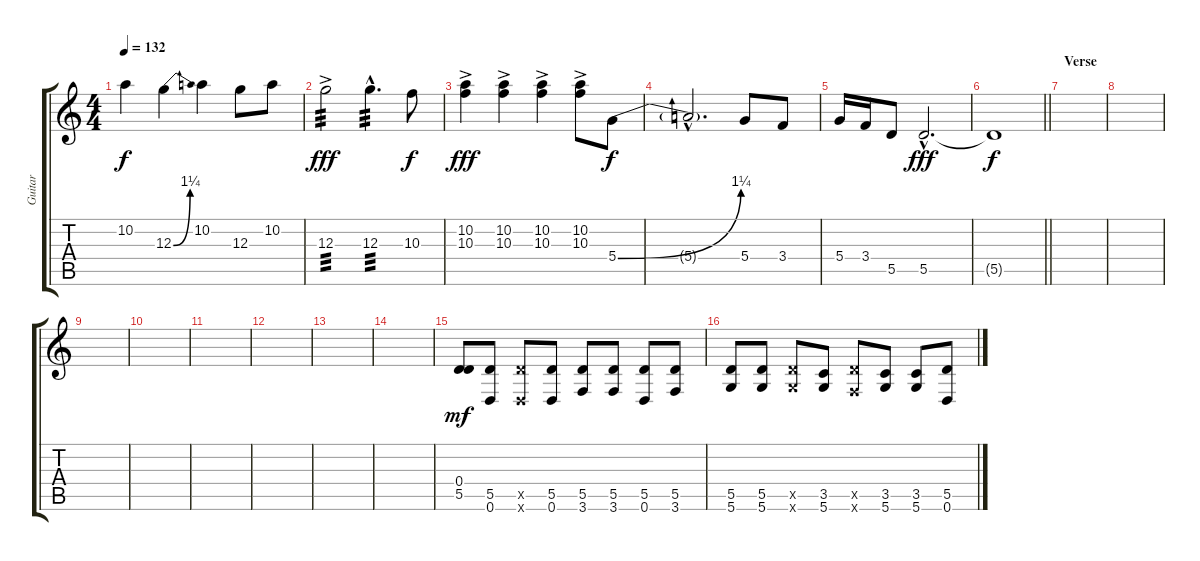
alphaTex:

\track ("Guitar" "Guitar") {instrument electricguitarclean}
\staff {score tabs}
\tuning (E4 B3 G3 D3 A2 D2) {hide}
\ts (4 4)
\tempo 132
\clef g2
\ks c
10.2.4{dy f} 12.3{be (bend 0 0 60 5)}.4 10.2.4 12.3.8 10.2.8 |
12.3{ac}.2{tp 3 dy fff} 12.3{hac}.4{d tp 3} 10.3.8{dy f} |
(10.2{ac} 10.3{ac}).4{dy fff} (10.2{ac} 10.3{ac}).4 (10.2{ac} 10.3{ac}).4 (10.2{ac} 10.3{ac}).8 5.4{be (bend 0 0 60 5)}.8{dy f} |
5.4{hac t}.2{d} 5.4.8 3.4.8 |
5.4.16 3.4.16 5.5.8 5.5{hac}.2{d dy fff} |
\barLineRight lightlight
5.5{t}.1{dy f} |
\section ("" "Verse")
|
|
|
|
|
|
|
|
(0.4 5.5).8{dy mf instrument electricguitarclean} (5.5 0.6).8 (5.5{x} 0.6{x}).8 (5.5 0.6).8 (5.5 3.6).8 (5.5 3.6).8 (5.5 0.6).8 (5.5 3.6).8 |
(5.5 5.6).8 (5.5 5.6).8 (5.5{x} 5.6{x}).8 (3.5 5.6).8 (5.5{x} 3.6{x}).8 (3.5 5.6).8 (3.5 5.6).8 (5.5 0.6).8
